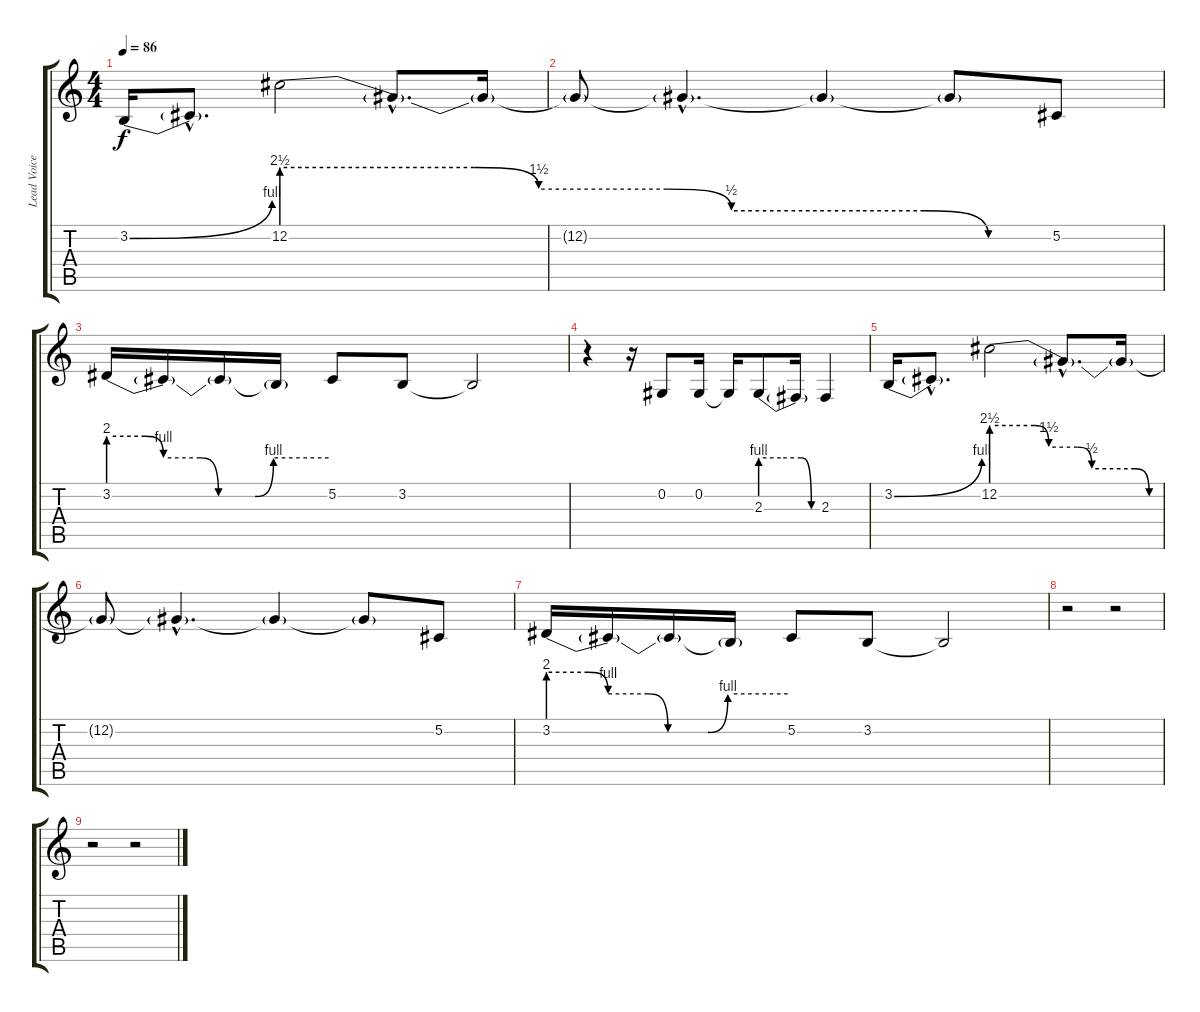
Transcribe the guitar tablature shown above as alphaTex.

\track ("Lead Voice" "Lead Voice") {instrument lead2sawtooth}
\staff {score tabs}
\tuning (Db4 Ab3 E3 B2 Gb2 Db2) {hide}
\ts (4 4)
\tempo 86
\clef g2
\ks c
3.2{be (bend 0 0 60 4)}.16{dy f} 3.2{hac t}.8{d} 12.2{be (custom 0 10 15 10 20 6 30 6 35 2 45 2 50 2 55 0 60 0)}.2 12.2{hac t}.8{d} 12.2{t}.16 |
12.2{t}.8 12.2{hac t}.4{d} 12.2{t}.4 12.2{t}.8 5.2.8 |
3.2{be (custom 0 8 10 8 15 4 25 4 30 0 40 0 45 4 60 4)}.16 3.2{t}.16 3.2{t}.16 3.2{t}.16 5.2.8 3.2.8 3.2{t}.2 |
r.4 r.16 0.2.8 0.2.16 0.2{t}.16 2.3{be (custom 0 4 20 4 40 4 50 0 60 0)}.8 2.3{t}.16 2.3.4 |
3.2{be (bend 0 0 60 4)}.16 3.2{hac t}.8{d} 12.2{be (custom 0 10 15 10 20 6 30 6 35 2 45 2 50 2 55 0 60 0)}.2 12.2{hac t}.8{d} 12.2{t}.16 |
12.2{t}.8 12.2{hac t}.4{d} 12.2{t}.4 12.2{t}.8 5.2.8 |
3.2{be (custom 0 8 10 8 15 4 25 4 30 0 40 0 45 4 60 4)}.16 3.2{t}.16 3.2{t}.16 3.2{t}.16 5.2.8 3.2.8 3.2{t}.2 |
r.2 r.2 |
r.2 r.2
